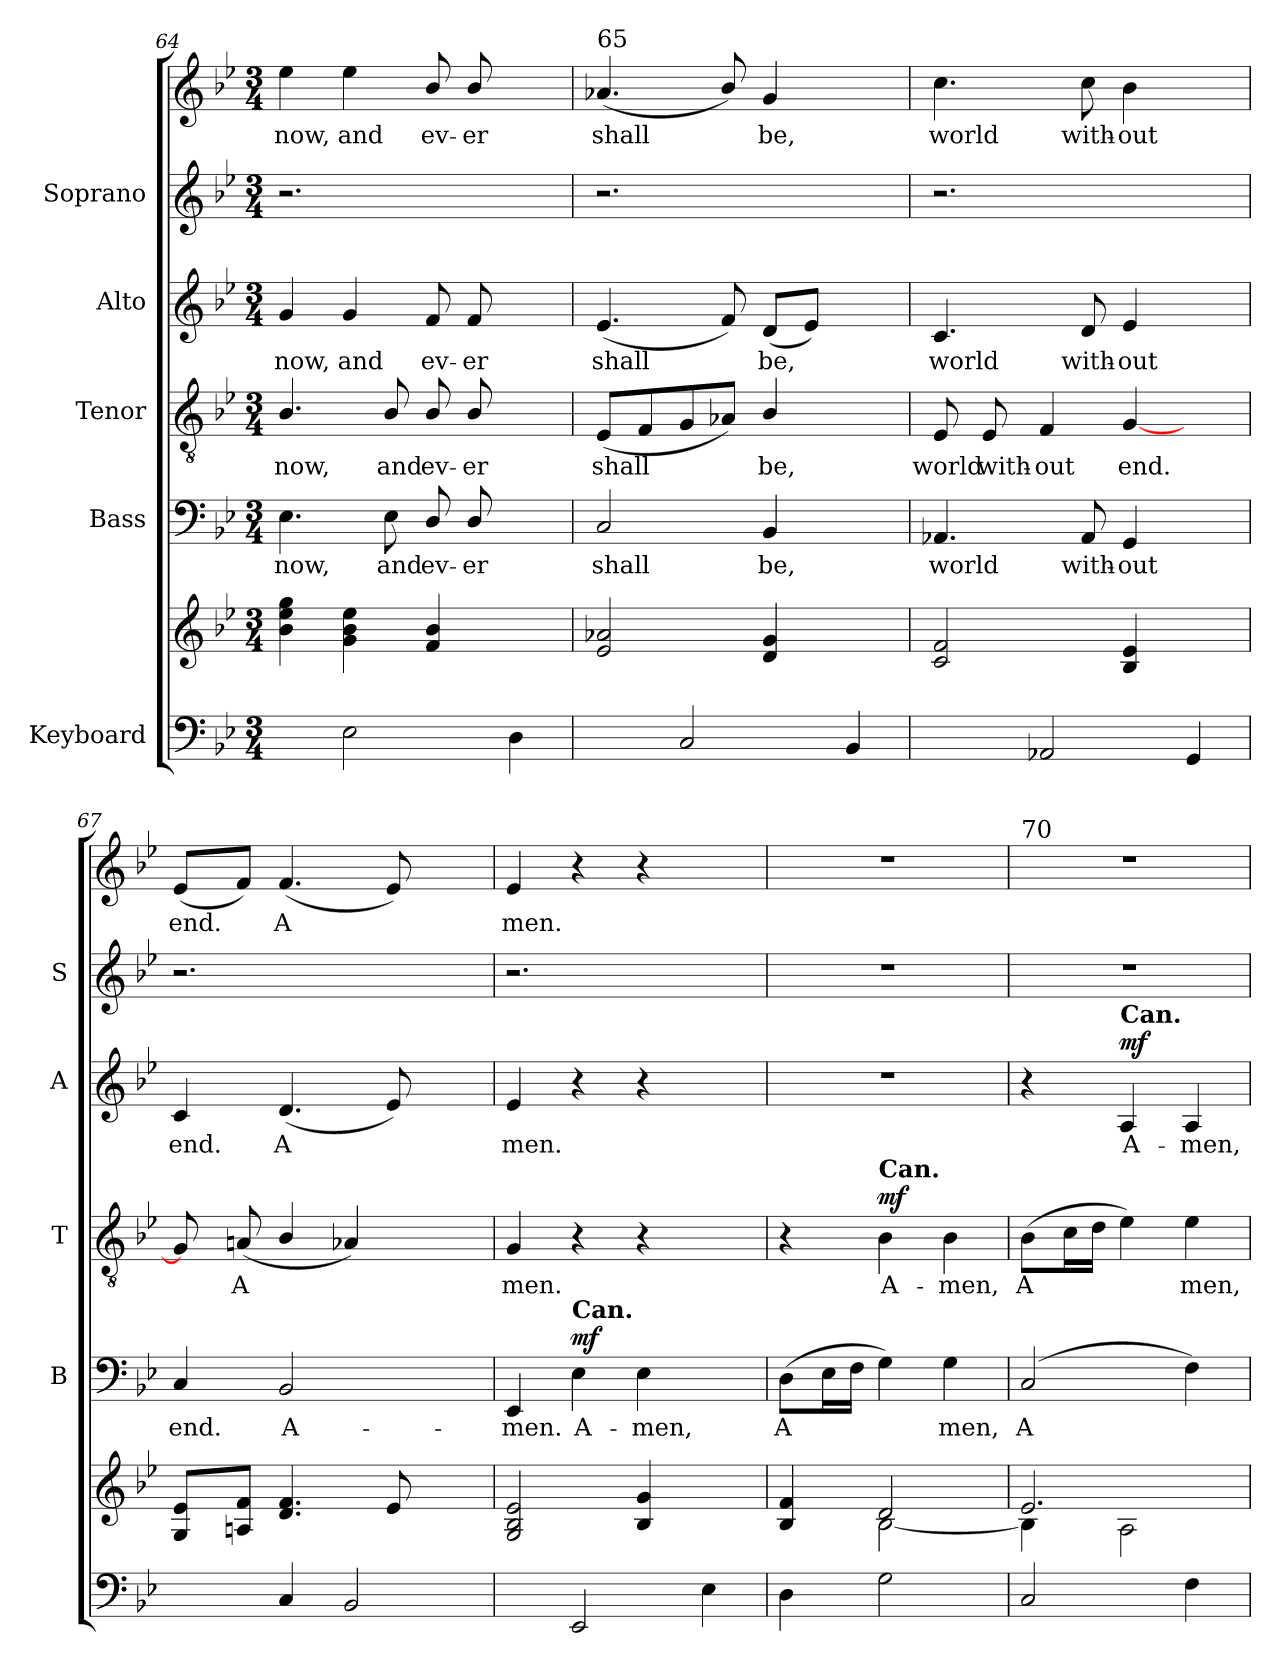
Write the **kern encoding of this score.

**kern	**kern	**kern	**text	**dynam	**kern	**text	**dynam	**kern	**text	**dynam	**kern	**kern	**text
*part5	*part5	*part4	*part4	*part4	*part3	*part3	*part3	*part2	*part2	*part2	*part1	*part1	*part1
*staff7	*staff6	*staff5	*staff5	*staff5	*staff4	*staff4	*staff4	*staff3	*staff3	*staff3	*staff2	*staff1	*staff1
*I"Keyboard	*	*I"Bass	*	*	*I"Tenor	*	*	*I"Alto	*	*	*I"Soprano	*	*
*	*	*I'B	*	*	*I'T	*	*	*I'A	*	*	*I'S	*	*
*clefF4	*clefG2	*clefF4	*	*	*clefGv2	*	*	*clefG2	*	*	*clefG2	*clefG2	*
*k[b-e-]	*k[b-e-]	*k[b-e-]	*	*	*k[b-e-]	*	*	*k[b-e-]	*	*	*k[b-e-]	*k[b-e-]	*
*B-:	*B-:	*B-:	*	*	*B-:	*	*	*B-:	*	*	*B-:	*B-:	*
*M3/4	*M3/4	*M3/4	*	*	*M3/4	*	*	*M3/4	*	*	*M3/4	*M3/4	*
=64	=64	=64	=64	=64	=64	=64	=64	=64	=64	=64	=64	=64	=64
*	*^	*	*	*	*	*	*	*	*	*	*	*	*
!	!	!LO:N:vis=1	!	!LO:LY:b	!	!	!LO:LY:b	!	!	!LO:LY:b	!	!	!	!LO:LY:b
4ryy	4b-\ 4ee-\ 4gg\	2.ryy	4.E-\	now,	.	4.B-/	now,	.	4g/	now,	.	2.r	4ee-\	now,
!	!	!	!	!	!	!	!	!	!	!LO:LY:b	!	!	!	!LO:LY:b
2E-\	4g\ 4b-\ 4ee-\	.	.	.	.	.	.	.	4g/	and	.	.	4ee-\	and
!	!	!	!	!LO:LY:b	!	!	!LO:LY:b	!	!	!	!	!	!	!
.	.	.	8E-\	and	.	8B-/	and	.	.	.	.	.	.	.
!	!	!	!	!LO:LY:b	!	!	!LO:LY:b	!	!	!LO:LY:b	!	!	!	!LO:LY:b
.	4f/ 4b-/	.	8D/	ev-	.	8B-/	ev-	.	8f/	ev-	.	.	8b-/	ev-
!	!	!	!	!LO:LY:b	!	!	!LO:LY:b	!	!	!LO:LY:b	!	!	!	!LO:LY:b
.	.	.	8D/	-er	.	8B-/	-er	.	8f/	-er	.	.	8b-/	-er
4D\	4ryy	4ryy	4ryy	.	.	4ryy	.	.	4ryy	.	.	4ryy	4ryy	.
=65	=65	=65	=65	=65	=65	=65	=65	=65	=65	=65	=65	=65	=65	=65
!	!	!	!	!	!	!	!	!	!	!	!	!	!LO:TX:a:t=65	!
!	!	!LO:N:vis=1	!	!LO:LY:b	!	!	!LO:LY:b	!	!	!LO:LY:b	!	!	!	!LO:LY:b
4ryy	2e-/ 2a-X/	2.ryy	2C/	shall	.	(<8E-/L	shall	.	(<4.e-/	shall	.	2.r	(<4.a-X/	shall
.	.	.	.	.	.	8F/	.	.	.	.	.	.	.	.
2C/	.	.	.	.	.	8G/	.	.	.	.	.	.	.	.
.	.	.	.	.	.	8A-X/J)	.	.	8f/)	.	.	.	8b-/)	.
!	!	!	!	!LO:LY:b	!	!	!LO:LY:b	!	!	!LO:LY:b	!	!	!	!LO:LY:b
.	4d/ 4g/	.	4BB-/	be,	.	4B-/	be,	.	(<8d/L	be,	.	.	4g/	be,
.	.	.	.	.	.	.	.	.	8e-/J)	.	.	.	.	.
4BB-/	4ryy	4ryy	4ryy	.	.	4ryy	.	.	4ryy	.	.	4ryy	4ryy	.
=66	=66	=66	=66	=66	=66	=66	=66	=66	=66	=66	=66	=66	=66	=66
!	!	!LO:N:vis=1	!	!LO:LY:b	!	!	!LO:LY:b	!	!	!LO:LY:b	!	!	!	!LO:LY:b
4ryy	2c/ 2f/	2.ryy	4.AA-X/	world	.	8E-/	world	.	4.c/	world	.	2.r	4.cc\	world
!	!	!	!	!	!	!	!LO:LY:b	!	!	!	!	!	!	!
.	.	.	.	.	.	8E-/	with-	.	.	.	.	.	.	.
!	!	!	!	!	!	!	!LO:LY:b	!	!	!	!	!	!	!
2AA-X/	.	.	.	.	.	4F/	-out	.	.	.	.	.	.	.
!	!	!	!	!LO:LY:b	!	!	!	!	!	!LO:LY:b	!	!	!	!LO:LY:b
.	.	.	8AA-/	with-	.	.	.	.	8d/	with-	.	.	8cc\	with-
!	!	!	!	!LO:LY:b	!	!	!LO:LY:b	!	!	!LO:LY:b	!	!	!	!LO:LY:b
.	4B-/ 4e-/	.	4GG/	-out	.	[4G/	end.	.	4e-/	-out	.	.	4b-\	-out
4GG/	4ryy	4ryy	4ryy	.	.	4ryy	.	.	4ryy	.	.	4ryy	4ryy	.
!!LO:PB:g=z
=67	=67	=67	=67	=67	=67	=67	=67	=67	=67	=67	=67	=67	=67	=67
!	!	!LO:N:vis=1	!	!LO:LY:b	!	!	!	!	!	!LO:LY:b	!	!	!	!LO:LY:b
4ryy	8G/ 8e-/L	2.ryy	4C/	end.	.	8G/]	.	.	4c/	end.	.	2.r	(<8e-/L	end.
.	.	.	.	.	.	4qG/yy	.	.	.	.	.	.	.	.
!	!	!	!	!	!	!	!LO:LY:b	!	!	!	!	!	!	!
.	8Ani/ 8f/J	.	.	.	.	(<8Ani/	A­	.	.	.	.	.	8f/J)	.
!	!	!	!	!LO:LY:b	!	!	!	!	!	!LO:LY:b	!	!	!	!LO:LY:b
4C/	4.d/ 4.f/	.	2BB-/	A-	.	4B-/	.	.	(<4.d/	A­	.	.	(<4.f/	A­
2BB-/	.	.	.	.	.	4A-X/)	.	.	.	.	.	.	.	.
.	8e-/	.	.	.	.	.	.	.	8e-/)	.	.	.	8e-/)	.
.	4ryy	4ryy	4ryy	.	.	4ryy	.	.	4ryy	.	.	4ryy	4ryy	.
=68	=68	=68	=68	=68	=68	=68	=68	=68	=68	=68	=68	=68	=68	=68
!	!	!LO:N:vis=1	!	!LO:LY:b	!	!	!LO:LY:b	!	!	!LO:LY:b	!	!	!	!LO:LY:b
4ryy	2G/ 2B-/ 2e-/	2.ryy	4EE-/	-men.	.	4G/	men.	.	4e-/	men.	.	2.r	4e-/	men.
!	!	!	!LO:TX:a:B:t=Can.	!	!	!	!	!	!	!	!	!	!	!
!	!	!	!	!LO:LY:b	!LO:DY:b	!	!	!	!	!	!	!	!	!
2EE-/	.	.	4E-\	A-	mf	4r	.	.	4r	.	.	.	4r	.
!	!	!	!	!LO:LY:b	!	!	!	!	!	!	!	!	!	!
.	4B-/ 4g/	.	4E-\	-men,	.	4r	.	.	4r	.	.	.	4r	.
4E-\	4ryy	4ryy	4ryy	.	.	4ryy	.	.	4ryy	.	.	4ryy	4ryy	.
=69	=69	=69	=69	=69	=69	=69	=69	=69	=69	=69	=69	=69	=69	=69
!	!	!	!	!LO:LY:b	!	!	!	!	!	!	!	!	!	!
4D\	4B-/ 4f/	4ryy	(>8D\L	A­	.	4r	.	.	2.r	.	.	2.r	2.r	.
.	.	.	16E-\L	.	.	.	.	.	.	.	.	.	.	.
.	.	.	16F\JJ	.	.	.	.	.	.	.	.	.	.	.
!	!	!	!	!	!	!LO:TX:a:B:t=Can.	!	!	!	!	!	!	!	!
!	!	!	!	!	!	!	!LO:LY:b	!LO:DY:b	!	!	!	!	!	!
2G\	2d/	[<2B-\	4G\)	.	.	4B-\	A-	mf	.	.	.	.	.	.
!	!	!	!	!LO:LY:b	!	!	!LO:LY:b	!	!	!	!	!	!	!
.	.	.	4G\	men,	.	4B-\	-men,	.	.	.	.	.	.	.
=70	=70	=70	=70	=70	=70	=70	=70	=70	=70	=70	=70	=70	=70	=70
!	!	!	!	!	!	!	!	!	!	!	!	!	!LO:TX:a:t=70	!
!	!	!	!	!LO:LY:b	!	!	!LO:LY:b	!	!	!	!	!	!	!
2C/	2.e-/	4B-\]	(<2C/	A­	.	(>8B-\L	A­	.	4r	.	.	2.r	2.r	.
.	.	.	.	.	.	16c\L	.	.	.	.	.	.	.	.
.	.	.	.	.	.	16d\JJ	.	.	.	.	.	.	.	.
!	!	!	!	!	!	!	!	!	!LO:TX:a:B:t=Can.	!	!	!	!	!
!	!	!	!	!	!	!	!	!	!	!LO:LY:b	!LO:DY:b	!	!	!
.	.	2A\	.	.	.	4e-\)	.	.	4A/	A-	mf	.	.	.
!	!	!	!	!	!	!	!LO:LY:b	!	!	!LO:LY:b	!	!	!	!
4F\	.	.	4F\)	.	.	4e-\	men,	.	4A/	-men,	.	.	.	.
*	*v	*v	*	*	*	*	*	*	*	*	*	*	*	*
=	=	=	=	=	=	=	=	=	=	=	=	=	=
*-	*-	*-	*-	*-	*-	*-	*-	*-	*-	*-	*-	*-	*-
